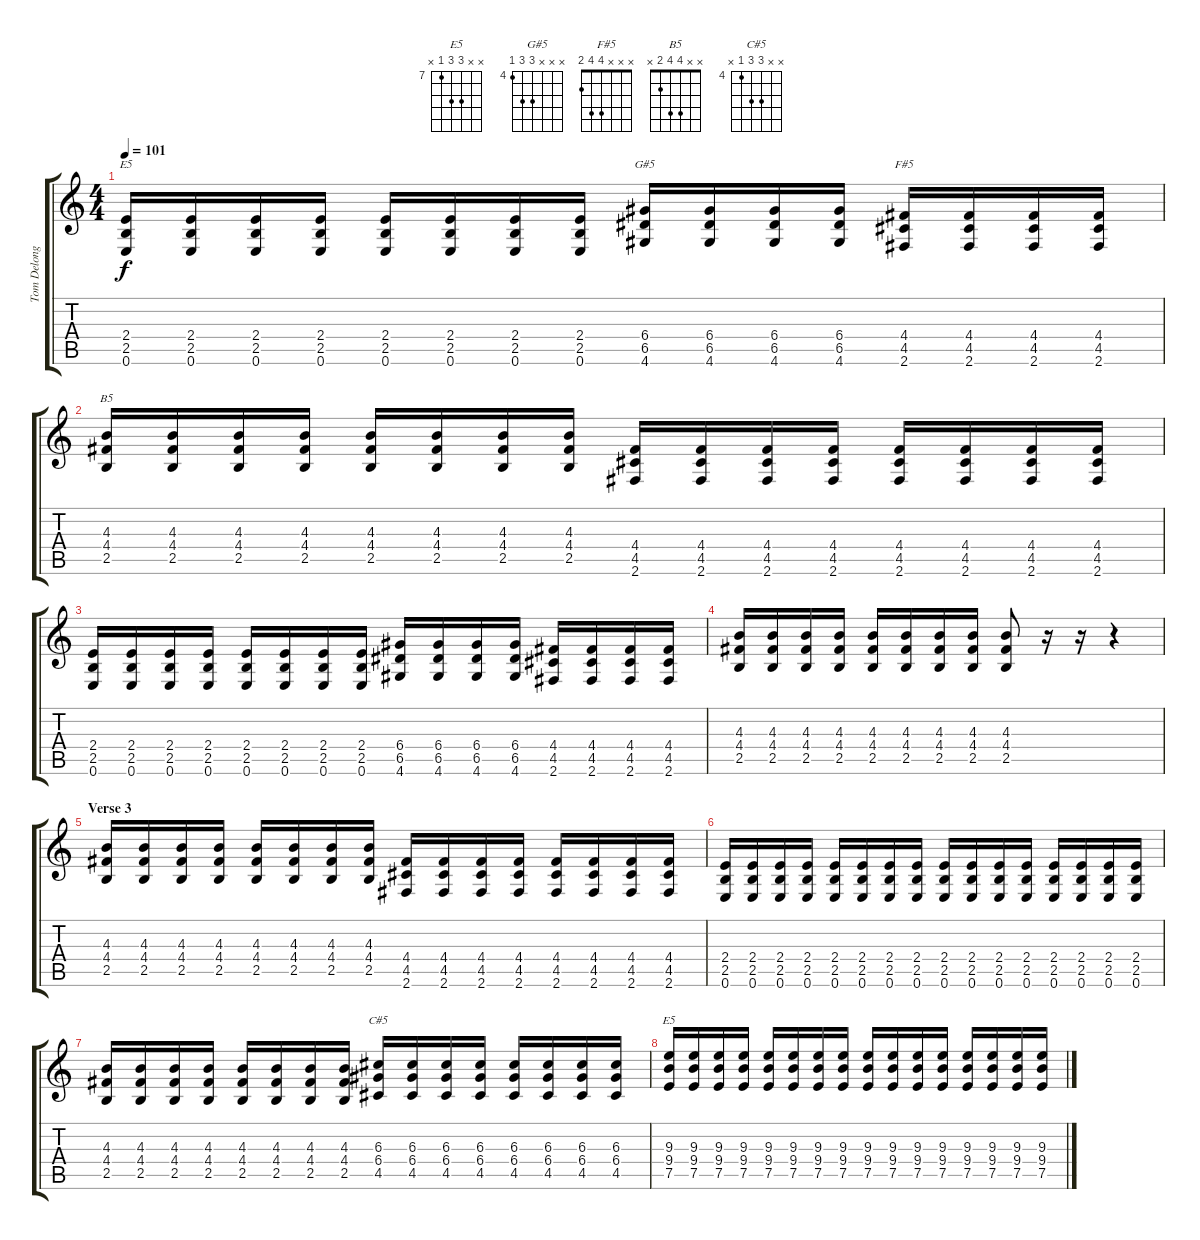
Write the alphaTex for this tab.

\track ("Tom Delonge" "Tom Delong") {instrument overdrivenguitar}
\staff {score tabs}
\tuning (E4 B3 G3 D3 A2 E2) {hide}
\chord ("E5" x x x 2 2 0)
\chord ("G#5" x x x 6 6 4) {firstfret 4}
\chord ("F#5" x x x 4 4 2)
\chord ("B5" x x 4 4 2 x)
\chord ("C#5" x x 6 6 4 x) {firstfret 4}
\chord ("E5" x x 9 9 7 x) {firstfret 7}
\ts (4 4)
\tempo 101
\clef g2
\ks c
(2.4 2.5 0.6).16{ch "E5" dy f} (2.4 2.5 0.6).16 (2.4 2.5 0.6).16 (2.4 2.5 0.6).16 (2.4 2.5 0.6).16 (2.4 2.5 0.6).16 (2.4 2.5 0.6).16 (2.4 2.5 0.6).16 (6.4 6.5 4.6).16{ch "G#5"} (6.4 6.5 4.6).16 (6.4 6.5 4.6).16 (6.4 6.5 4.6).16 (4.4 4.5 2.6).16{ch "F#5"} (4.4 4.5 2.6).16 (4.4 4.5 2.6).16 (4.4 4.5 2.6).16 |
(4.3 4.4 2.5).16{ch "B5"} (4.3 4.4 2.5).16 (4.3 4.4 2.5).16 (4.3 4.4 2.5).16 (4.3 4.4 2.5).16 (4.3 4.4 2.5).16 (4.3 4.4 2.5).16 (4.3 4.4 2.5).16 (4.4 4.5 2.6).16 (4.4 4.5 2.6).16 (4.4 4.5 2.6).16 (4.4 4.5 2.6).16 (4.4 4.5 2.6).16 (4.4 4.5 2.6).16 (4.4 4.5 2.6).16 (4.4 4.5 2.6).16 |
(2.4 2.5 0.6).16 (2.4 2.5 0.6).16 (2.4 2.5 0.6).16 (2.4 2.5 0.6).16 (2.4 2.5 0.6).16 (2.4 2.5 0.6).16 (2.4 2.5 0.6).16 (2.4 2.5 0.6).16 (6.4 6.5 4.6).16 (6.4 6.5 4.6).16 (6.4 6.5 4.6).16 (6.4 6.5 4.6).16 (4.4 4.5 2.6).16 (4.4 4.5 2.6).16 (4.4 4.5 2.6).16 (4.4 4.5 2.6).16 |
(4.3 4.4 2.5).16 (4.3 4.4 2.5).16 (4.3 4.4 2.5).16 (4.3 4.4 2.5).16 (4.3 4.4 2.5).16 (4.3 4.4 2.5).16 (4.3 4.4 2.5).16 (4.3 4.4 2.5).16 (4.3 4.4 2.5).8 r.16 r.16 r.4 |
\section ("" "Verse 3")
(4.3 4.4 2.5).16 (4.3 4.4 2.5).16 (4.3 4.4 2.5).16 (4.3 4.4 2.5).16 (4.3 4.4 2.5).16 (4.3 4.4 2.5).16 (4.3 4.4 2.5).16 (4.3 4.4 2.5).16 (4.4 4.5 2.6).16 (4.4 4.5 2.6).16 (4.4 4.5 2.6).16 (4.4 4.5 2.6).16 (4.4 4.5 2.6).16 (4.4 4.5 2.6).16 (4.4 4.5 2.6).16 (4.4 4.5 2.6).16 |
(2.4 2.5 0.6).16 (2.4 2.5 0.6).16 (2.4 2.5 0.6).16 (2.4 2.5 0.6).16 (2.4 2.5 0.6).16 (2.4 2.5 0.6).16 (2.4 2.5 0.6).16 (2.4 2.5 0.6).16 (2.4 2.5 0.6).16 (2.4 2.5 0.6).16 (2.4 2.5 0.6).16 (2.4 2.5 0.6).16 (2.4 2.5 0.6).16 (2.4 2.5 0.6).16 (2.4 2.5 0.6).16 (2.4 2.5 0.6).16 |
(4.3 4.4 2.5).16 (4.3 4.4 2.5).16 (4.3 4.4 2.5).16 (4.3 4.4 2.5).16 (4.3 4.4 2.5).16 (4.3 4.4 2.5).16 (4.3 4.4 2.5).16 (4.3 4.4 2.5).16 (6.3 6.4 4.5).16{ch "C#5"} (6.3 6.4 4.5).16 (6.3 6.4 4.5).16 (6.3 6.4 4.5).16 (6.3 6.4 4.5).16 (6.3 6.4 4.5).16 (6.3 6.4 4.5).16 (6.3 6.4 4.5).16 |
(9.3 9.4 7.5).16{ch "E5"} (9.3 9.4 7.5).16 (9.3 9.4 7.5).16 (9.3 9.4 7.5).16 (9.3 9.4 7.5).16 (9.3 9.4 7.5).16 (9.3 9.4 7.5).16 (9.3 9.4 7.5).16 (9.3 9.4 7.5).16 (9.3 9.4 7.5).16 (9.3 9.4 7.5).16 (9.3 9.4 7.5).16 (9.3 9.4 7.5).16 (9.3 9.4 7.5).16 (9.3 9.4 7.5).16 (9.3 9.4 7.5).16
